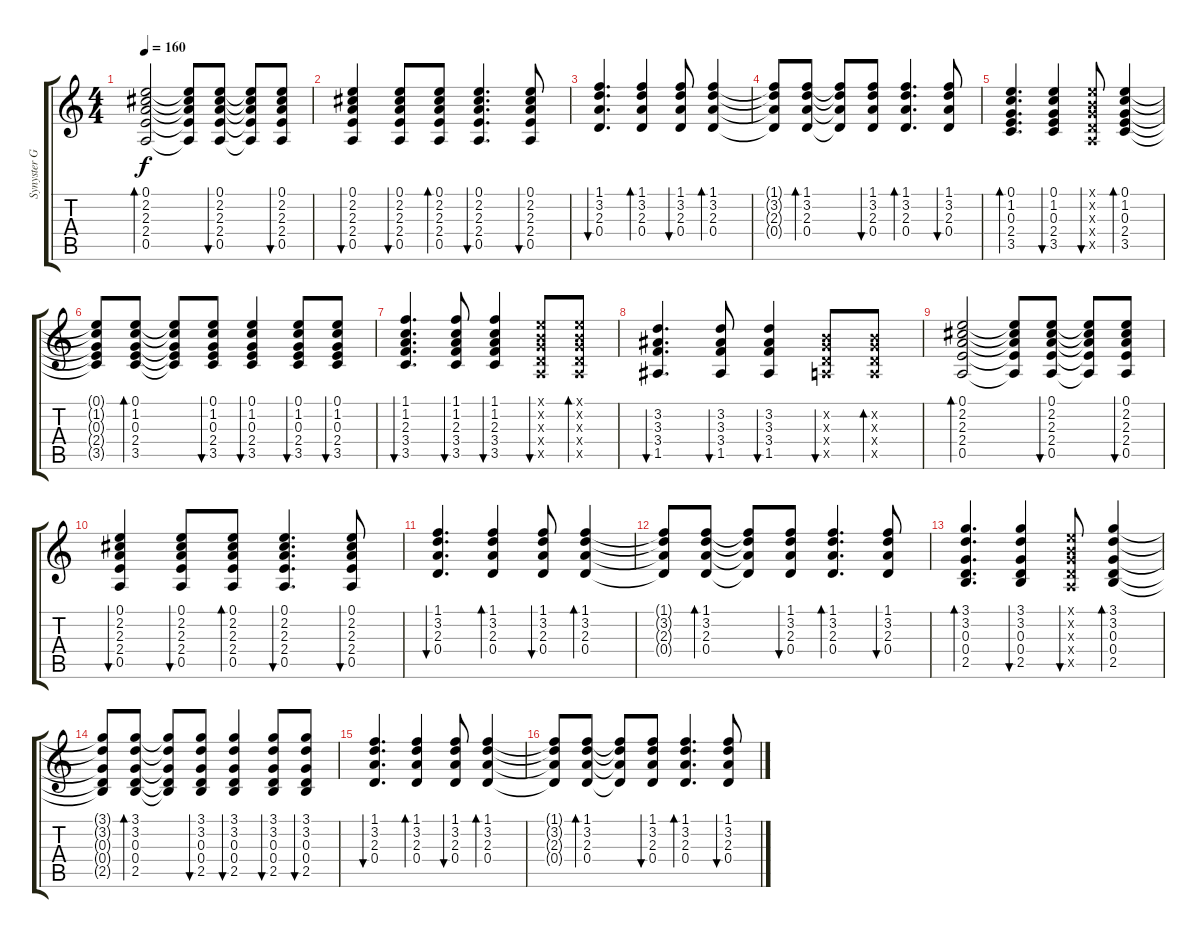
\track ("Synyster Gates Acoustic" "Synyster G") {instrument acousticguitarsteel}
\staff {score tabs}
\tuning (E4 B3 G3 D3 A2 D2) {hide}
\ts (4 4)
\tempo 160
\clef g2
\ks c
(0.1 2.2 2.3 2.4 0.5).2{bd 60 dy f} (0.1{t} 2.2{t} 2.3{t} 2.4{t} 0.5{t}).8 (0.1 2.2 2.3 2.4 0.5).8{bu 60} (0.1{t} 2.2{t} 2.3{t} 2.4{t} 0.5{t}).8 (0.1 2.2 2.3 2.4 0.5).8{bu 60} |
(0.1 2.2 2.3 2.4 0.5).4{bu 60} (0.1 2.2 2.3 2.4 0.5).8{bu 60} (0.1 2.2 2.3 2.4 0.5).8{bd 60} (0.1 2.2 2.3 2.4 0.5).4{d bu 60} (0.1 2.2 2.3 2.4 0.5).8{bu 60} |
(1.1 3.2 2.3 0.4).4{d bu 60} (1.1 3.2 2.3 0.4).4{bd 60} (1.1 3.2 2.3 0.4).8{bu 60} (1.1 3.2 2.3 0.4).4{bd 60} |
(1.1{t} 3.2{t} 2.3{t} 0.4{t}).8 (1.1 3.2 2.3 0.4).8{bd 60} (1.1{t} 3.2{t} 2.3{t} 0.4{t}).8 (1.1 3.2 2.3 0.4).8{bu 60} (1.1 3.2 2.3 0.4).4{d bd 60} (1.1 3.2 2.3 0.4).8{bu 60} |
(0.1 1.2 0.3 2.4 3.5).4{d bd 60} (0.1 1.2 0.3 2.4 3.5).4{bu 60} (0.1{x} 0.2{x} 0.3{x} 0.4{x} 0.5{x}).8{bu 60} (0.1 1.2 0.3 2.4 3.5).4{bd 60} |
(0.1{t} 1.2{t} 0.3{t} 2.4{t} 3.5{t}).8 (0.1 1.2 0.3 2.4 3.5).8{bd 60} (0.1{t} 1.2{t} 0.3{t} 2.4{t} 3.5{t}).8 (0.1 1.2 0.3 2.4 3.5).8{bu 60} (0.1 1.2 0.3 2.4 3.5).4{bu 60} (0.1 1.2 0.3 2.4 3.5).8{bu 60} (0.1 1.2 0.3 2.4 3.5).8{bu 60} |
(1.1 1.2 2.3 3.4 3.5).4{d bu 60} (1.1 1.2 2.3 3.4 3.5).8{bu 60} (1.1 1.2 2.3 3.4 3.5).4{bu 60} (0.1{x} 0.2{x} 0.3{x} 0.4{x} 0.5{x}).8{bu 60} (0.1{x} 0.2{x} 0.3{x} 0.4{x} 0.5{x}).8{bd 60} |
(3.2 3.3 3.4 1.5).4{d bu 60} (3.2 3.3 3.4 1.5).8{bu 60} (3.2 3.3 3.4 1.5).4{bu 60} (0.2{x} 0.3{x} 0.4{x} 0.5{x}).8{bu 60} (0.2{x} 0.3{x} 0.4{x} 0.5{x}).8{bd 60} |
(0.1 2.2 2.3 2.4 0.5).2{bd 60} (0.1{t} 2.2{t} 2.3{t} 2.4{t} 0.5{t}).8 (0.1 2.2 2.3 2.4 0.5).8{bu 60} (0.1{t} 2.2{t} 2.3{t} 2.4{t} 0.5{t}).8 (0.1 2.2 2.3 2.4 0.5).8{bu 60} |
(0.1 2.2 2.3 2.4 0.5).4{bu 60} (0.1 2.2 2.3 2.4 0.5).8{bu 60} (0.1 2.2 2.3 2.4 0.5).8{bd 60} (0.1 2.2 2.3 2.4 0.5).4{d bu 60} (0.1 2.2 2.3 2.4 0.5).8{bu 60} |
(1.1 3.2 2.3 0.4).4{d bu 60} (1.1 3.2 2.3 0.4).4{bd 60} (1.1 3.2 2.3 0.4).8{bu 60} (1.1 3.2 2.3 0.4).4{bd 60} |
(1.1{t} 3.2{t} 2.3{t} 0.4{t}).8 (1.1 3.2 2.3 0.4).8{bd 60} (1.1{t} 3.2{t} 2.3{t} 0.4{t}).8 (1.1 3.2 2.3 0.4).8{bu 60} (1.1 3.2 2.3 0.4).4{d bd 60} (1.1 3.2 2.3 0.4).8{bu 60} |
(3.1 3.2 0.3 0.4 2.5).4{d bd 60} (3.1 3.2 0.3 0.4 2.5).4{bu 60} (0.1{x} 0.2{x} 0.3{x} 0.4{x} 0.5{x}).8{bu 60} (3.1 3.2 0.3 0.4 2.5).4{bd 60} |
(3.1{t} 3.2{t} 0.3{t} 0.4{t} 2.5{t}).8 (3.1 3.2 0.3 0.4 2.5).8{bd 60} (3.1{t} 3.2{t} 0.3{t} 0.4{t} 2.5{t}).8 (3.1 3.2 0.3 0.4 2.5).8{bu 60} (3.1 3.2 0.3 0.4 2.5).4{bu 60} (3.1 3.2 0.3 0.4 2.5).8{bu 60} (3.1 3.2 0.3 0.4 2.5).8{bu 60} |
(1.1 3.2 2.3 0.4).4{d bu 60} (1.1 3.2 2.3 0.4).4{bd 60} (1.1 3.2 2.3 0.4).8{bu 60} (1.1 3.2 2.3 0.4).4{bd 60} |
(1.1{t} 3.2{t} 2.3{t} 0.4{t}).8 (1.1 3.2 2.3 0.4).8{bd 60} (1.1{t} 3.2{t} 2.3{t} 0.4{t}).8 (1.1 3.2 2.3 0.4).8{bu 60} (1.1 3.2 2.3 0.4).4{d bd 60} (1.1 3.2 2.3 0.4).8{bu 60}
